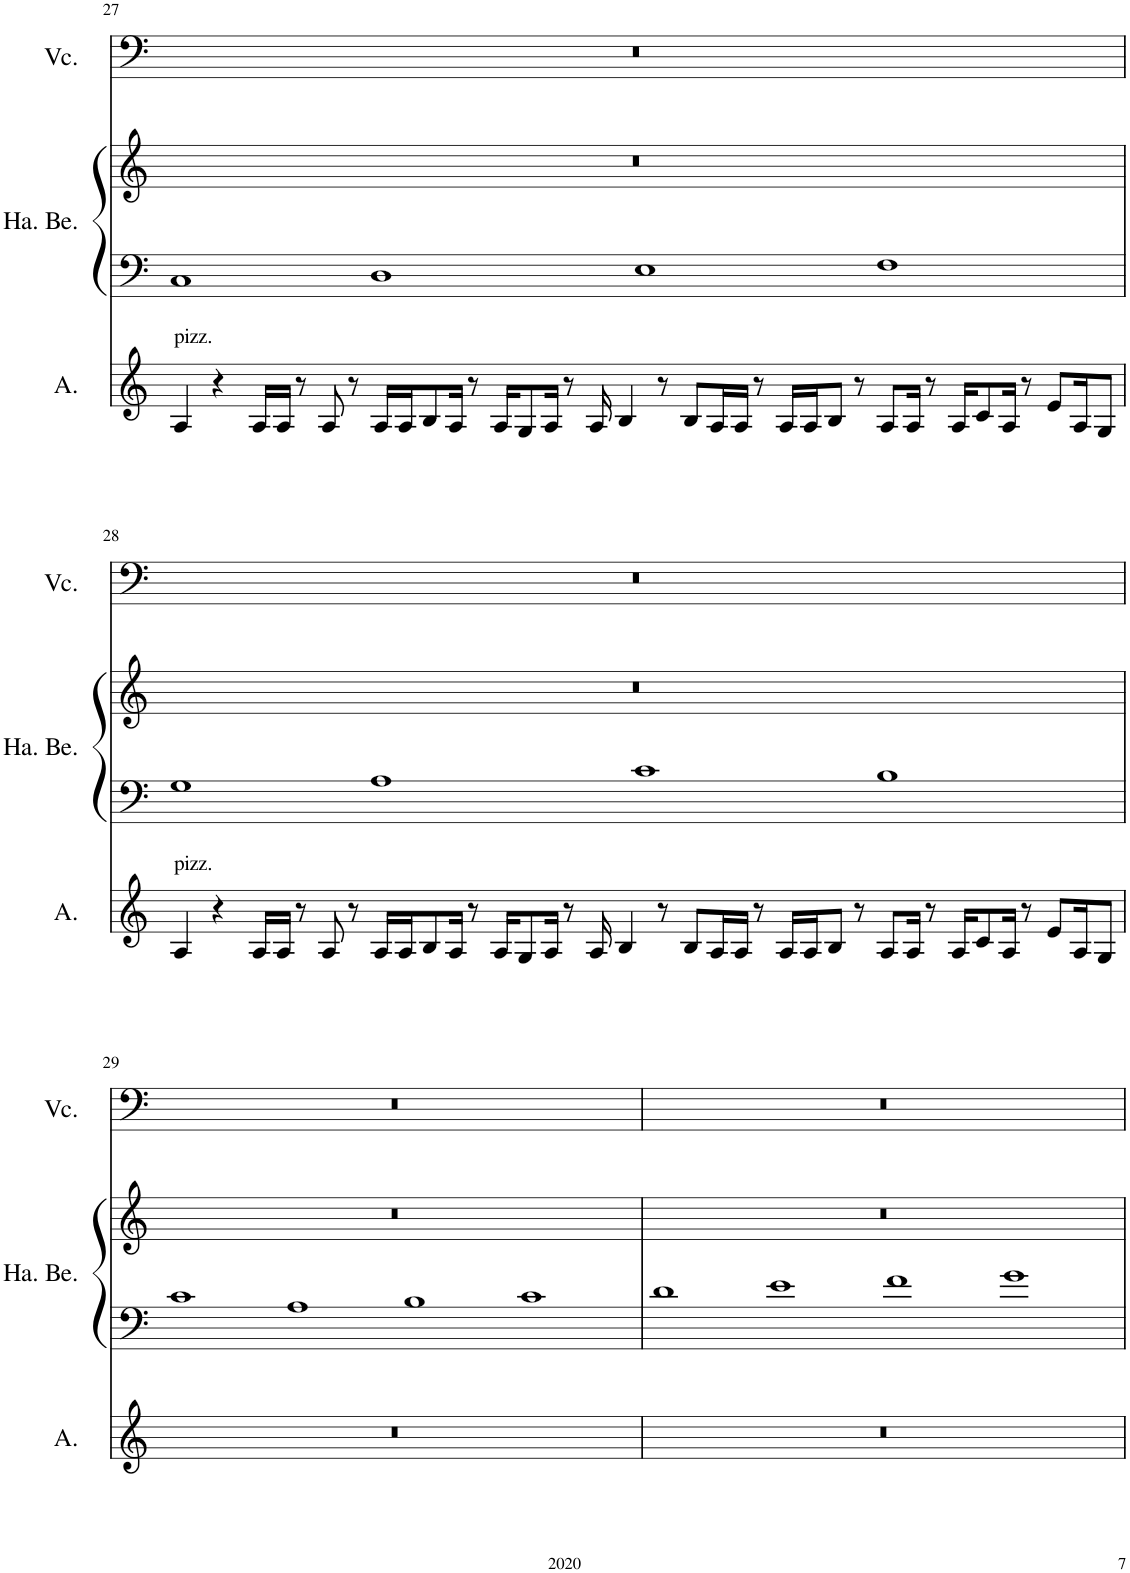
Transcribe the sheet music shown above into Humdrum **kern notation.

**kern	**kern	**kern	**kern
*part3	*part2	*part2	*part1
*staff4	*staff3	*staff2	*staff1
*I"Alto	*I"Hand Bells	*	*I"Violoncello
*I'A.	*I'Ha. Be.	*	*I'Vc.
!!LO:PB:g=z
*clefG2	*clefF4	*clefG2	*clefF4
*k[]	*k[]	*k[]	*k[]
*M16/4	*M16/4	*M16/4	*M16/4
=27	=27	=27	=27
!LO:TX:a:t=pizz.	!	!	!
4A/	1C	00r	00r
4r	.	.	.
16A/LL	.	.	.
16A/JJ	.	.	.
8r	.	.	.
8A/	.	.	.
8r	.	.	.
16A/LL	1D	.	.
16A/J	.	.	.
8B/	.	.	.
16A/Jk	.	.	.
8r	.	.	.
16A/KL	.	.	.
8G/	.	.	.
16A/Jk	.	.	.
8r	.	.	.
16A/	.	.	.
4B/	.	.	.
.	1E	.	.
8r	.	.	.
8B/L	.	.	.
16A/L	.	.	.
16A/JJ	.	.	.
8r	.	.	.
16A/LL	.	.	.
16A/J	.	.	.
8B/J	.	.	.
8r	.	.	.
8A/L	1F	.	.
16A/Jk	.	.	.
8r	.	.	.
16A/KL	.	.	.
8c/	.	.	.
16A/Jk	.	.	.
8r	.	.	.
8e/L	.	.	.
16A/K	.	.	.
8G/J	.	.	.
!!LO:LB:g=z
=28	=28	=28	=28
!LO:TX:a:t=pizz.	!	!	!
4A/	1G	00r	00r
4r	.	.	.
16A/LL	.	.	.
16A/JJ	.	.	.
8r	.	.	.
8A/	.	.	.
8r	.	.	.
16A/LL	1A	.	.
16A/J	.	.	.
8B/	.	.	.
16A/Jk	.	.	.
8r	.	.	.
16A/KL	.	.	.
8G/	.	.	.
16A/Jk	.	.	.
8r	.	.	.
16A/	.	.	.
4B/	.	.	.
.	1c	.	.
8r	.	.	.
8B/L	.	.	.
16A/L	.	.	.
16A/JJ	.	.	.
8r	.	.	.
16A/LL	.	.	.
16A/J	.	.	.
8B/J	.	.	.
8r	.	.	.
8A/L	1B	.	.
16A/Jk	.	.	.
8r	.	.	.
16A/KL	.	.	.
8c/	.	.	.
16A/Jk	.	.	.
8r	.	.	.
8e/L	.	.	.
16A/K	.	.	.
8G/J	.	.	.
!!LO:LB:g=z
=29	=29	=29	=29
00r	1c	00r	00r
.	1A	.	.
.	1B	.	.
.	1c	.	.
=30	=30	=30	=30
00r	1d	00r	00r
.	1e	.	.
.	1f	.	.
.	1g	.	.
=	=	=	=
*-	*-	*-	*-
